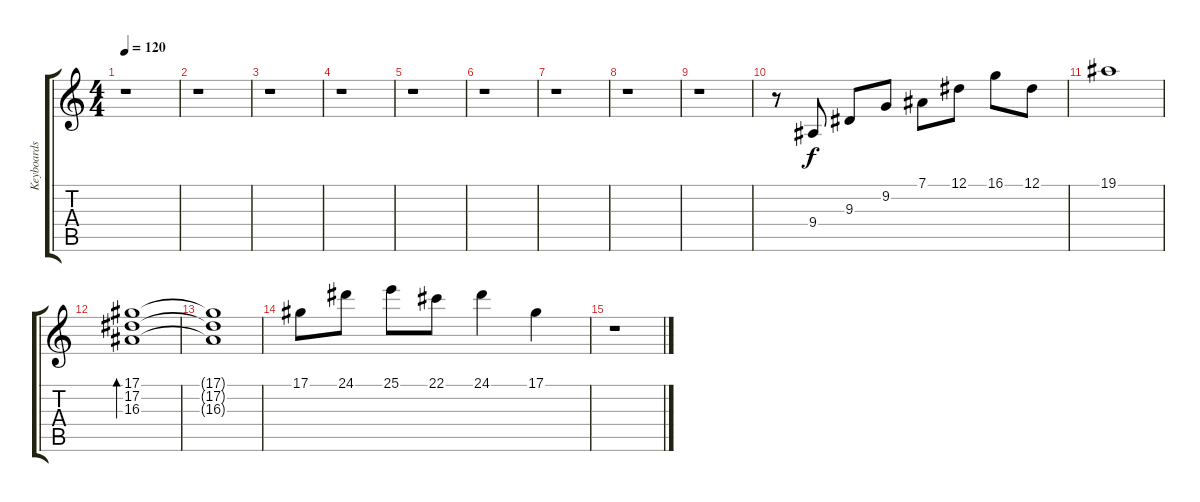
\track ("Keyboards 1" "Keyboards ") {instrument brightacousticpiano}
\staff {score tabs}
\tuning (Eb4 Bb3 Gb3 Db3 Ab2 Eb2) {hide}
\ts (4 4)
\tempo 120
\clef g2
\ks c
r.1{dy f} |
r.1 |
r.1 |
r.1 |
r.1 |
r.1 |
r.1 |
r.1 |
r.1 |
r.8 9.4.8 9.3.8 9.2.8 7.1.8 12.1.8 16.1.8 12.1.8 |
19.1.1 |
(17.1 17.2 16.3).1{bd 480} |
(17.1{t} 17.2{t} 16.3{t}).1 |
17.1.8 24.1.8 25.1.8 22.1.8 24.1.4 17.1.4 |
r.1
